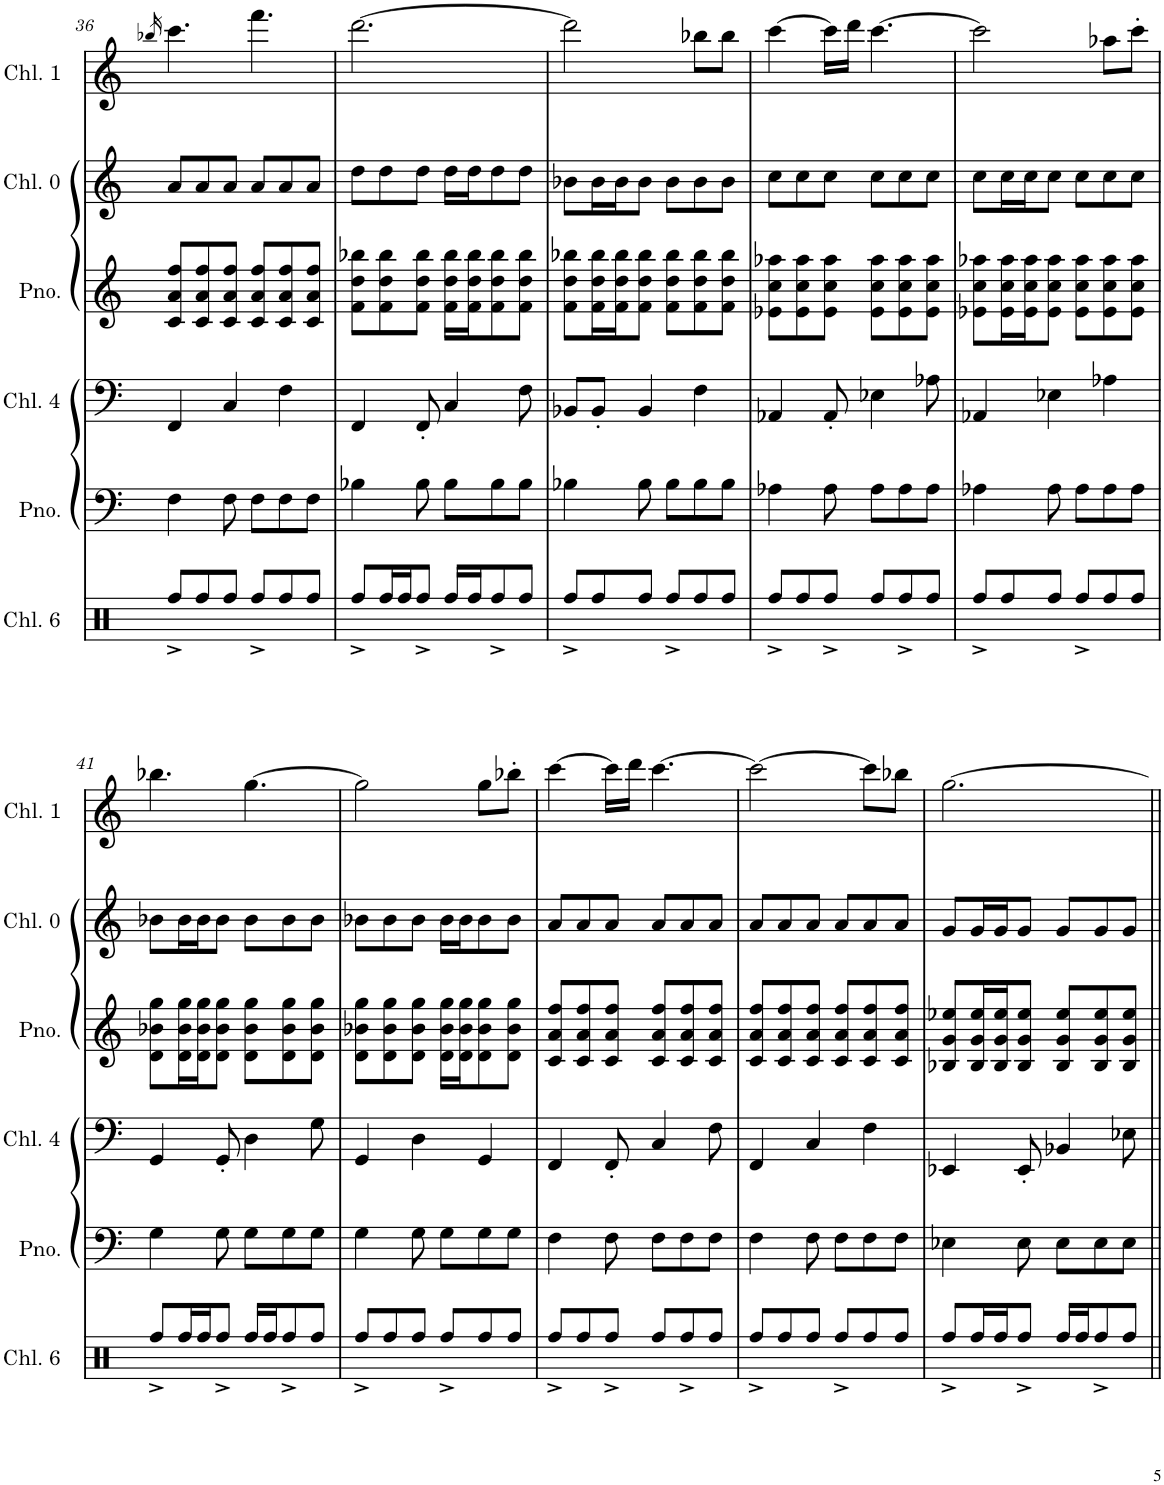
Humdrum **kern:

**kern	**kern	**kern	**kern	**kern	**kern
*part6	*part5	*part4	*part3	*part2	*part1
*staff6	*staff5	*staff4	*staff3	*staff2	*staff1
*I"Channel 6	*I"Piano	*I"Channel 4	*I"Piano	*I"Channel 0	*I"Channel 1
*I'Chl. 6	*I'Pno.	*I'Chl. 4	*I'Pno.	*I'Chl. 0	*I'Chl. 1
!!LO:PB:g=z
*clefX	*clefF4	*clefGv2	*clefG2	*clefG2	*clefG2
*k[]	*k[]	*k[]	*k[]	*k[]	*k[]
*M6/8	*M6/8	*M6/8	*M6/8	*M6/8	*M6/8
=36	=36	=36	=36	=36	=36
.	.	.	.	.	16qbb-X/
8Rff^/L	4F\	4FF/	8c/ 8a/ 8ff/L	8a/L	4.ccc\
8Rff/	.	.	8c/ 8a/ 8ff/	8a/	.
8Rff/J	8F\	4C/	8c/ 8a/ 8ff/J	8a/J	.
8Rff^/L	8F\L	.	8c/ 8a/ 8ff/L	8a/L	4.fff\
8Rff/	8F\	4F\	8c/ 8a/ 8ff/	8a/	.
8Rff/J	8F\J	.	8c/ 8a/ 8ff/J	8a/J	.
=37	=37	=37	=37	=37	=37
8Rff^/L	4B-X\	4FF/	8f\ 8dd\ 8bb-X\L	8dd\L	[2.ddd\
16Rff/L	.	.	8f\ 8dd\ 8bb-\	8dd\	.
16Rff/J	.	.	.	.	.
8Rff^/J	8B-\	8FF'/	8f\ 8dd\ 8bb-\J	8dd\J	.
16Rff/LL	8B-\L	4C/	16f\ 16dd\ 16bb-\LL	16dd\LL	.
16Rff/J	.	.	16f\ 16dd\ 16bb-\J	16dd\J	.
8Rff^/	8B-\	.	8f\ 8dd\ 8bb-\	8dd\	.
8Rff/J	8B-\J	8F\	8f\ 8dd\ 8bb-\J	8dd\J	.
=38	=38	=38	=38	=38	=38
8Rff^/L	4B-X\	8BB-X/L	8f\ 8dd\ 8bb-X\L	8b-X\L	2ddd\]
8Rff/	.	8BB-'/J	16f\ 16dd\ 16bb-\L	16b-\L	.
.	.	.	16f\ 16dd\ 16bb-\J	16b-\J	.
8Rff/J	8B-\	4BB-/	8f\ 8dd\ 8bb-\J	8b-\J	.
8Rff^/L	8B-\L	.	8f\ 8dd\ 8bb-\L	8b-\L	.
8Rff/	8B-\	4F\	8f\ 8dd\ 8bb-\	8b-\	8bb-X\L
8Rff/J	8B-\J	.	8f\ 8dd\ 8bb-\J	8b-\J	8bb-\J
=39	=39	=39	=39	=39	=39
8Rff^/L	4A-X\	4AA-X/	8e-X\ 8cc\ 8aa-X\L	8cc\L	[4ccc\
8Rff/	.	.	8e-\ 8cc\ 8aa-\	8cc\	.
8Rff^/J	8A-\	8AA-'/	8e-\ 8cc\ 8aa-\J	8cc\J	16ccc\LL]
.	.	.	.	.	16ddd\JJ
8Rff/L	8A-\L	4E-X\	8e-\ 8cc\ 8aa-\L	8cc\L	[4.ccc\
8Rff^/	8A-\	.	8e-\ 8cc\ 8aa-\	8cc\	.
8Rff/J	8A-\J	8A-X\	8e-\ 8cc\ 8aa-\J	8cc\J	.
=40	=40	=40	=40	=40	=40
8Rff^/L	4A-X\	4AA-X/	8e-X\ 8cc\ 8aa-X\L	8cc\L	2ccc\]
8Rff/	.	.	16e-\ 16cc\ 16aa-\L	16cc\L	.
.	.	.	16e-\ 16cc\ 16aa-\J	16cc\J	.
8Rff/J	8A-\	4E-X\	8e-\ 8cc\ 8aa-\J	8cc\J	.
8Rff^/L	8A-\L	.	8e-\ 8cc\ 8aa-\L	8cc\L	.
8Rff/	8A-\	4A-X\	8e-\ 8cc\ 8aa-\	8cc\	8aa-X\L
8Rff/J	8A-\J	.	8e-\ 8cc\ 8aa-\J	8cc\J	8ccc'\J
!!LO:LB:g=z
=41	=41	=41	=41	=41	=41
8Rff^/L	4G\	4GG/	8d\ 8b-X\ 8gg\L	8b-X\L	4.bb-X\
16Rff/L	.	.	16d\ 16b-\ 16gg\L	16b-\L	.
16Rff/J	.	.	16d\ 16b-\ 16gg\J	16b-\J	.
8Rff^/J	8G\	8GG'/	8d\ 8b-\ 8gg\J	8b-\J	.
16Rff/LL	8G\L	4D\	8d\ 8b-\ 8gg\L	8b-\L	[4.gg\
16Rff/J	.	.	.	.	.
8Rff^/	8G\	.	8d\ 8b-\ 8gg\	8b-\	.
8Rff/J	8G\J	8G\	8d\ 8b-\ 8gg\J	8b-\J	.
=42	=42	=42	=42	=42	=42
8Rff^/L	4G\	4GG/	8d\ 8b-X\ 8gg\L	8b-X\L	2gg\]
8Rff/	.	.	8d\ 8b-\ 8gg\	8b-\	.
8Rff/J	8G\	4D\	8d\ 8b-\ 8gg\J	8b-\J	.
8Rff^/L	8G\L	.	16d\ 16b-\ 16gg\LL	16b-\LL	.
.	.	.	16d\ 16b-\ 16gg\J	16b-\J	.
8Rff/	8G\	4GG/	8d\ 8b-\ 8gg\	8b-\	8gg\L
8Rff/J	8G\J	.	8d\ 8b-\ 8gg\J	8b-\J	8bb-X'\J
=43	=43	=43	=43	=43	=43
8Rff^/L	4F\	4FF/	8c/ 8a/ 8ff/L	8a/L	[4ccc\
8Rff/	.	.	8c/ 8a/ 8ff/	8a/	.
8Rff^/J	8F\	8FF'/	8c/ 8a/ 8ff/J	8a/J	16ccc\LL]
.	.	.	.	.	16ddd\JJ
8Rff/L	8F\L	4C/	8c/ 8a/ 8ff/L	8a/L	[4.ccc\
8Rff^/	8F\	.	8c/ 8a/ 8ff/	8a/	.
8Rff/J	8F\J	8F\	8c/ 8a/ 8ff/J	8a/J	.
=44	=44	=44	=44	=44	=44
8Rff^/L	4F\	4FF/	8c/ 8a/ 8ff/L	8a/L	2ccc\_
8Rff/	.	.	8c/ 8a/ 8ff/	8a/	.
8Rff/J	8F\	4C/	8c/ 8a/ 8ff/J	8a/J	.
8Rff^/L	8F\L	.	8c/ 8a/ 8ff/L	8a/L	.
8Rff/	8F\	4F\	8c/ 8a/ 8ff/	8a/	8ccc\L]
8Rff/J	8F\J	.	8c/ 8a/ 8ff/J	8a/J	8bb-X\J
=45	=45	=45	=45	=45	=45
8Rff^/L	4E-X\	4EE-X/	8B-X/ 8g/ 8ee-X/L	8g/L	[2.gg\
16Rff/L	.	.	16B-/ 16g/ 16ee-/L	16g/L	.
16Rff/J	.	.	16B-/ 16g/ 16ee-/J	16g/J	.
8Rff^/J	8E-\	8EE-'/	8B-/ 8g/ 8ee-/J	8g/J	.
16Rff/LL	8E-\L	4BB-X/	8B-/ 8g/ 8ee-/L	8g/L	.
16Rff/J	.	.	.	.	.
8Rff^/	8E-\	.	8B-/ 8g/ 8ee-/	8g/	.
8Rff/J	8E-\J	8E-X\	8B-/ 8g/ 8ee-/J	8g/J	.
=||	=||	=||	=||	=||	=||
*-	*-	*-	*-	*-	*-
